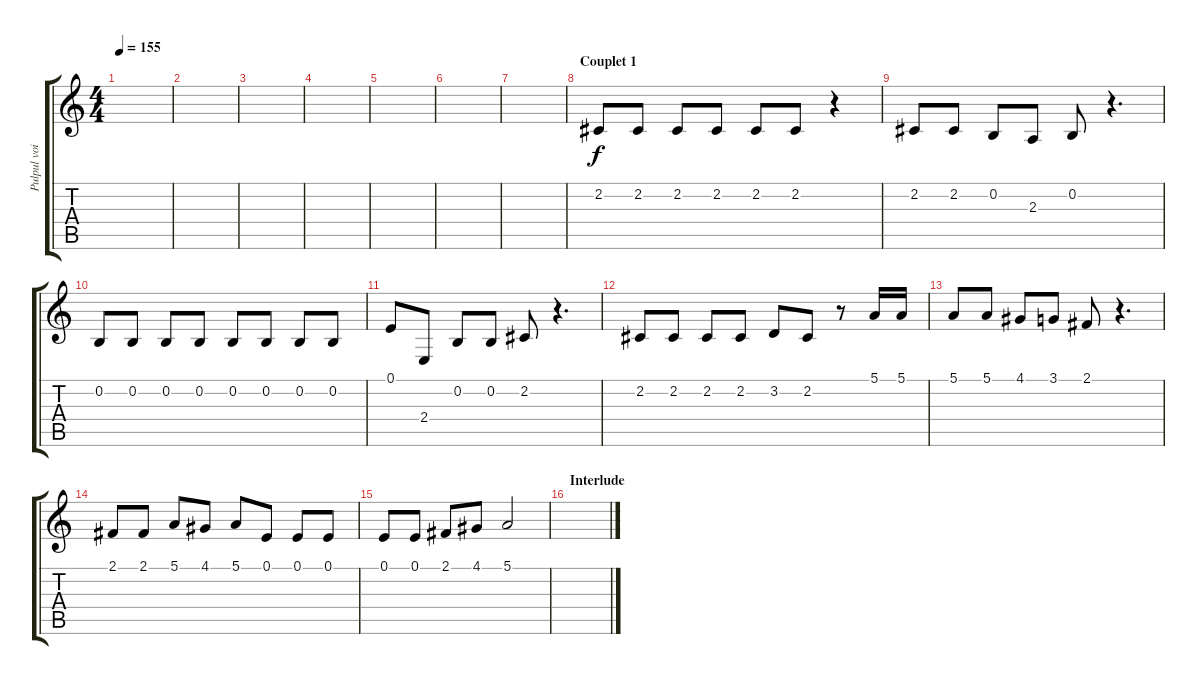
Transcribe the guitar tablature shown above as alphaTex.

\track ("Pulpul voix" "Pulpul voi") {instrument clarinet}
\staff {score tabs}
\tuning (E4 B3 G3 D3 A2 E2) {hide}
\ts (4 4)
\tempo 155
\clef g2
\ks c
|
|
|
|
|
|
|
\section ("" "Couplet 1")
2.2.8 2.2.8 2.2.8 2.2.8 2.2.8 2.2.8 r.4 |
2.2.8 2.2.8 0.2.8 2.3.8 0.2.8 r.4{d} |
0.2.8 0.2.8 0.2.8 0.2.8 0.2.8 0.2.8 0.2.8 0.2.8 |
0.1.8 2.4.8 0.2.8 0.2.8 2.2.8 r.4{d} |
2.2.8 2.2.8 2.2.8 2.2.8 3.2.8 2.2.8 r.8 5.1.16 5.1.16 |
5.1.8 5.1.8 4.1.8 3.1.8 2.1.8 r.4{d} |
2.1.8 2.1.8 5.1.8 4.1.8 5.1.8 0.1.8 0.1.8 0.1.8 |
0.1.8 0.1.8 2.1.8 4.1.8 5.1.2 |
\section ("" "Interlude")
